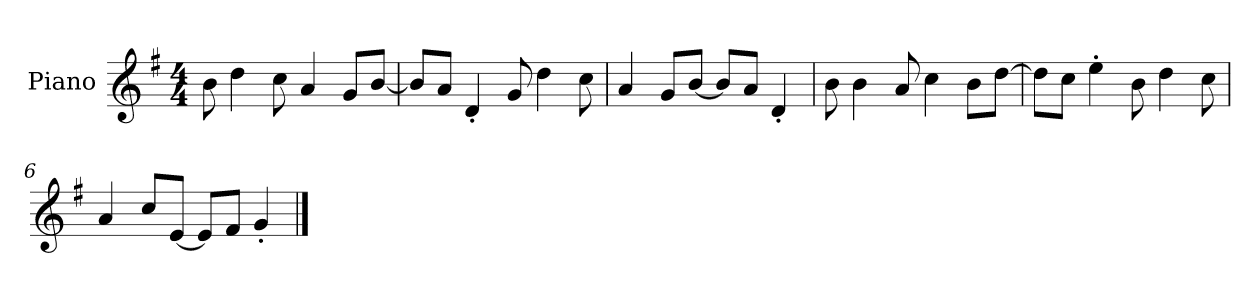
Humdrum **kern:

**kern
*part1
*staff1
*I"Piano
*I'P-no
*clefG2
*k[f#]
*M4/4
*MM90
=1
8b\
4dd\
8cc\
4a/
8g/L
[8b/J
=2
8b/L]
8a/J
4d'/
8g/
4dd\
8cc\
=3
4a/
8g/L
[8b/J
8b/L]
8a/J
4d'/
=4
8b\
4b\
8a/
4cc\
8b\L
[8dd\J
=5
8dd\L]
8cc\J
4ee'\
8b\
4dd\
8cc\
=6
4a/
8cc/L
[8e/J
8e/L]
8f#/J
4g'/
==
*-
